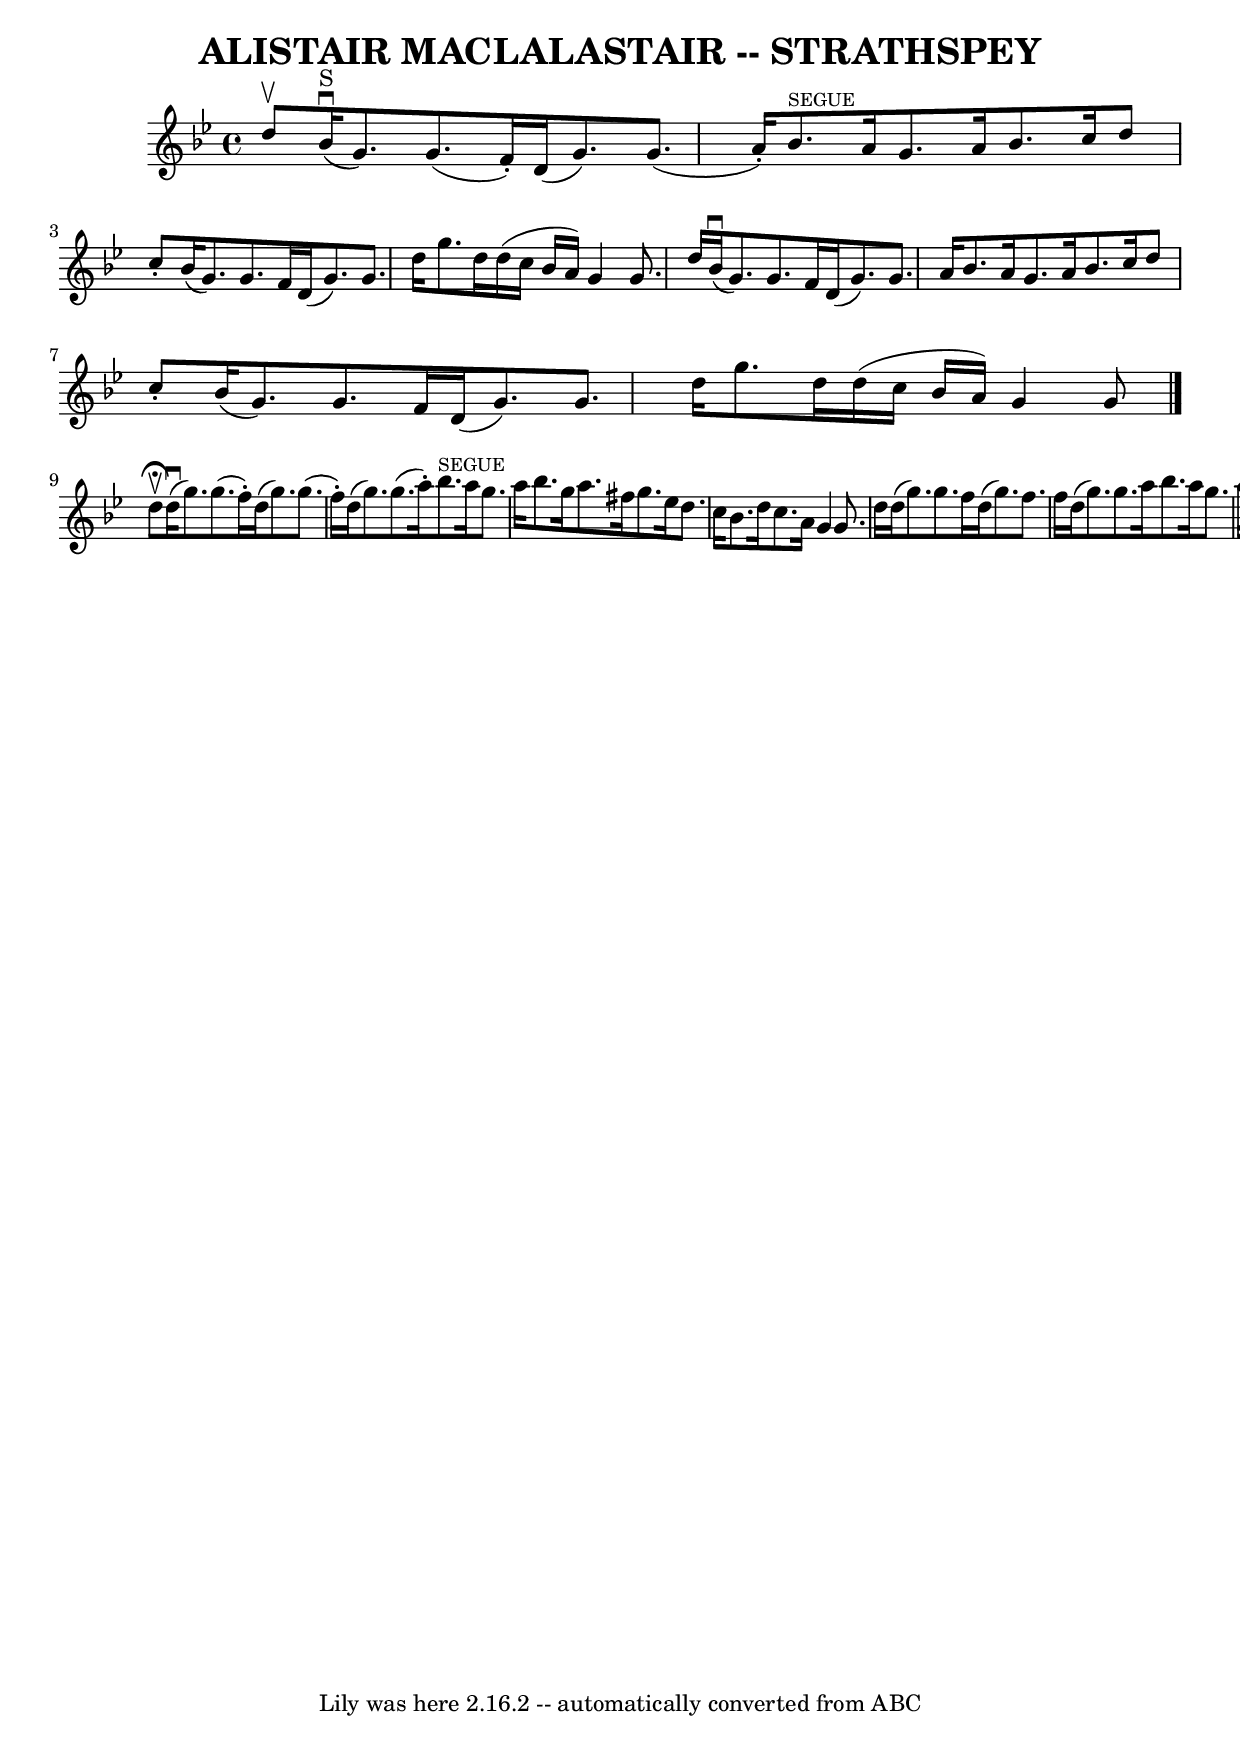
\version "2.16.2"
\include "Mammoth.ily"
\header {
  %% book = "Ryan's Mammoth Collection of Fiddle Tunes"
  crossRefNumber = "1"
  footnotes = ""
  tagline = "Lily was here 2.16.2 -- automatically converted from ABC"
  title = "ALISTAIR MACLALASTAIR -- STRATHSPEY"

}
voicedefault =  {


  \override Staff.TimeSignature #'style = #'C
  \time 4/4
  \key g \minor
  d''8^\upbow         |
  bes'16
  ^"S"(^\downbow g'8.) g'8. (f'16 -.) d'16 (g'8.) g'8. (
  a'16 -.)   |
  bes'8.^\segue a'16 g'8. a'16 bes'8.
  c''16 d''8 c''8 -.       |
  bes'16 (g'8.) g'8. f'16
  d'16 (g'8.) g'8. d''16    |
  g''8. d''16 d''16 (
  c''16 bes'16 a'16) g'4 g'8. d''16    |
  |

  bes'16 (^\downbow g'8.) g'8. f'16 d'16 (g'8.) g'8. a'16
  |
  bes'8. a'16 g'8. a'16 bes'8. c''16 d''8 c''8
  -.       |
  bes'16 (g'8.) g'8. f'16 d'16 (g'8.)
  g'8. d''16    |
  g''8. d''16 d''16 (c''16 bes'16 a'16
  ) g'4 g'8    \bar "|." d''8^\fermata^\upbow       |

  d''16 (^\downbow g''8.) g''8. (f''16 -.) d''16 (g''8.)
  g''8. (f''16 -.)   |
  d''16 (g''8.) g''8. (a''16 -.)
  bes''8.^\segue a''16 g''8. a''16        |
  bes''8.
  g''16 a''8. fis''16 g''8. ees''16 d''8. c''16    |

  bes'8. d''16 c''8. a'16 g'4 g'8. d''16    |

  |
  d''16 (g''8.) g''8. f''16 d''16 (g''8.) f''8.
  f''16    |
  d''16 (g''8.) g''8. a''16 bes''8. a''16
  g''8. a''16        |
  bes''8. g''16 a''8. fis''16
  g''8. d''16 f''!8. d''16    |
  c''16 (f'8.) f'8.
  a'16 c''4 d''8.^"D.S."(c''16)     \bar "|."

}

\score{
  <<

    \context Staff="default"
    {
      \voicedefault
      
    }

  >>
  \layout {
    
  }
  \midi {
  }

}
